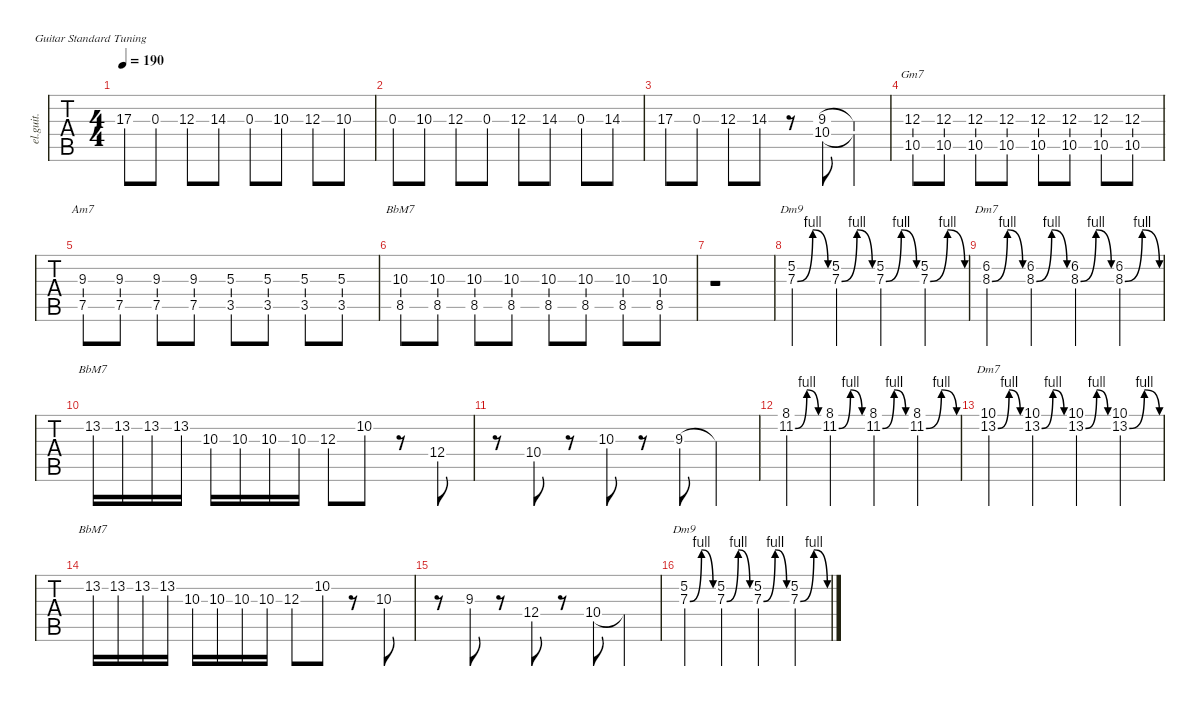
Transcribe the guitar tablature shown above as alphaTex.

\defaultSystemsLayout 4
\hideDynamics
\bracketExtendMode nobrackets
\track ("後藤ひとり" "el.guit.") {solo instrument electricguitarclean}
\staff {tabs}
\tuning (E4 B3 G3 D3 A2 E2)
\chord ("Gm7" x x 12 x 10 x) {firstfret 10 showdiagram false showfingering false}
\chord ("Am7" x x 9 x 7 x) {firstfret 7 showdiagram false showfingering false}
\chord ("BbM7" x x 10 x 8 x) {firstfret 8 showdiagram false showfingering false}
\chord ("Dm9" x 5 7 x x x) {firstfret 5 showdiagram false showfingering false}
\chord ("Dm7" x 6 8 x x x) {firstfret 6 showdiagram false showfingering false}
\chord ("BbM7" x 13 x x x x) {firstfret 13 showdiagram false showfingering false}
\chord ("Dm7" 10 13 x x x x) {firstfret 10 showdiagram false showfingering false}
\ts (4 4)
\tempo 190
\clef g2
\ks c
17.3.8{dy mf beam Down} 0.3.8{beam Down} 12.3.8{beam Down} 14.3.8{beam Down} 0.3.8{beam Down} 10.3.8{beam Down} 12.3.8{beam Down} 10.3.8{beam Down} |
0.3.8{beam Down} 10.3.8{beam Down} 12.3.8{beam Down} 0.3.8{beam Down} 12.3.8{beam Down} 14.3.8{beam Down} 0.3.8{beam Down} 14.3.8{beam Down} |
17.3.8{beam Down} 0.3.8{beam Down} 12.3.8{beam Down} 14.3.8{beam Down} r.8{beam Down} (9.3 10.4).8{beam Down} (9.3{t} 10.4{t}).4{beam Down} |
(12.3 10.5).8{ch "Gm7" beam Down} (12.3 10.5).8{beam Down} (12.3 10.5).8{beam Down} (12.3 10.5).8{beam Down} (12.3 10.5).8{beam Down} (12.3 10.5).8{beam Down} (12.3 10.5).8{beam Down} (12.3 10.5).8{beam Down} |
(7.5 9.3).8{ch "Am7" beam Up} (7.5 9.3).8{beam Up} (7.5 9.3).8{beam Up} (7.5 9.3).8{beam Up} (5.3 3.5).8{beam Up} (5.3 3.5).8{beam Up} (5.3 3.5).8{beam Up} (5.3 3.5).8{beam Up} |
(8.5 10.3).8{ch "BbM7" beam Down} (8.5 10.3).8{beam Down} (8.5 10.3).8{beam Down} (8.5 10.3).8{beam Down} (8.5 10.3).8{beam Down} (8.5 10.3).8{beam Down} (8.5 10.3).8{beam Down} (8.5 10.3).8{beam Down} |
r.1{beam Down} |
(5.2 7.3{be (bendrelease 0 0 10.2 4 20.4 4 30 0)}).4{ch "Dm9" beam Down} (5.2 7.3{be (bendrelease 0 0 10.2 4 20.4 4 30 0)}).4{beam Down} (5.2 7.3{be (bendrelease 0 0 10.2 4 20.4 4 30 0)}).4{beam Down} (5.2 7.3{be (bendrelease 0 0 10.2 4 20.4 4 30 0)}).4{beam Down} |
(6.2 8.3{be (bendrelease 0 0 10.2 4 20.4 4 30 0) acc #}).4{ch "Dm7" beam Down} (6.2 8.3{be (bendrelease 0 0 10.2 4 20.4 4 30 0) acc #}).4{beam Down} (6.2 8.3{be (bendrelease 0 0 10.2 4 20.4 4 30 0) acc #}).4{beam Down} (6.2 8.3{be (bendrelease 0 0 10.2 4 20.4 4 30 0) acc #}).4{beam Down} |
13.2.16{ch "BbM7" beam Down} 13.2.16{beam Down} 13.2.16{beam Down} 13.2.16{beam Down} 10.3.16{beam Down} 10.3.16{beam Down} 10.3.16{beam Down} 10.3.16{beam Down} 12.3.8{beam Down} 10.2.8{beam Down} r.8{beam Down} 12.4.8{beam Down} |
r.8{beam Down} 10.4.8{beam Down} r.8{beam Down} 10.3.8{beam Down} r.8{beam Down} 9.3.8{beam Down} 9.3{t}.4{beam Down} |
(8.1 11.2{be (bendrelease 0 0 10.2 4 20.4 4 30 0) acc #}).4{beam Down} (8.1 11.2{be (bendrelease 0 0 10.2 4 20.4 4 30 0) acc #}).4{beam Down} (8.1 11.2{be (bendrelease 0 0 10.2 4 20.4 4 30 0) acc #}).4{beam Down} (8.1 11.2{be (bendrelease 0 0 10.2 4 20.4 4 30 0) acc #}).4{beam Down} |
(10.1 13.2{be (bendrelease 0 0 10.2 4 20.4 4 30 0)}).4{ch "Dm7" beam Down} (10.1 13.2{be (bendrelease 0 0 10.2 4 20.4 4 30 0)}).4{beam Down} (10.1 13.2{be (bendrelease 0 0 10.2 4 20.4 4 30 0)}).4{beam Down} (10.1 13.2{be (bendrelease 0 0 10.2 4 20.4 4 30 0)}).4{beam Down} |
13.2.16{ch "BbM7" beam Down} 13.2.16{beam Down} 13.2.16{beam Down} 13.2.16{beam Down} 10.3.16{beam Down} 10.3.16{beam Down} 10.3.16{beam Down} 10.3.16{beam Down} 12.3.8{beam Down} 10.2.8{beam Down} r.8{beam Down} 10.3.8{beam Down} |
r.8{beam Down} 9.3.8{beam Down} r.8{beam Down} 12.4.8{beam Down} r.8{beam Down} 10.4.8{beam Down} 10.4{t}.4{beam Down} |
(5.2 7.3{be (bendrelease 0 0 10.2 4 20.4 4 30 0)}).4{ch "Dm9" beam Down} (5.2 7.3{be (bendrelease 0 0 10.2 4 20.4 4 30 0)}).4{beam Down} (5.2 7.3{be (bendrelease 0 0 10.2 4 20.4 4 30 0)}).4{beam Down} (5.2 7.3{be (bendrelease 0 0 10.2 4 20.4 4 30 0)}).4{beam Down}
